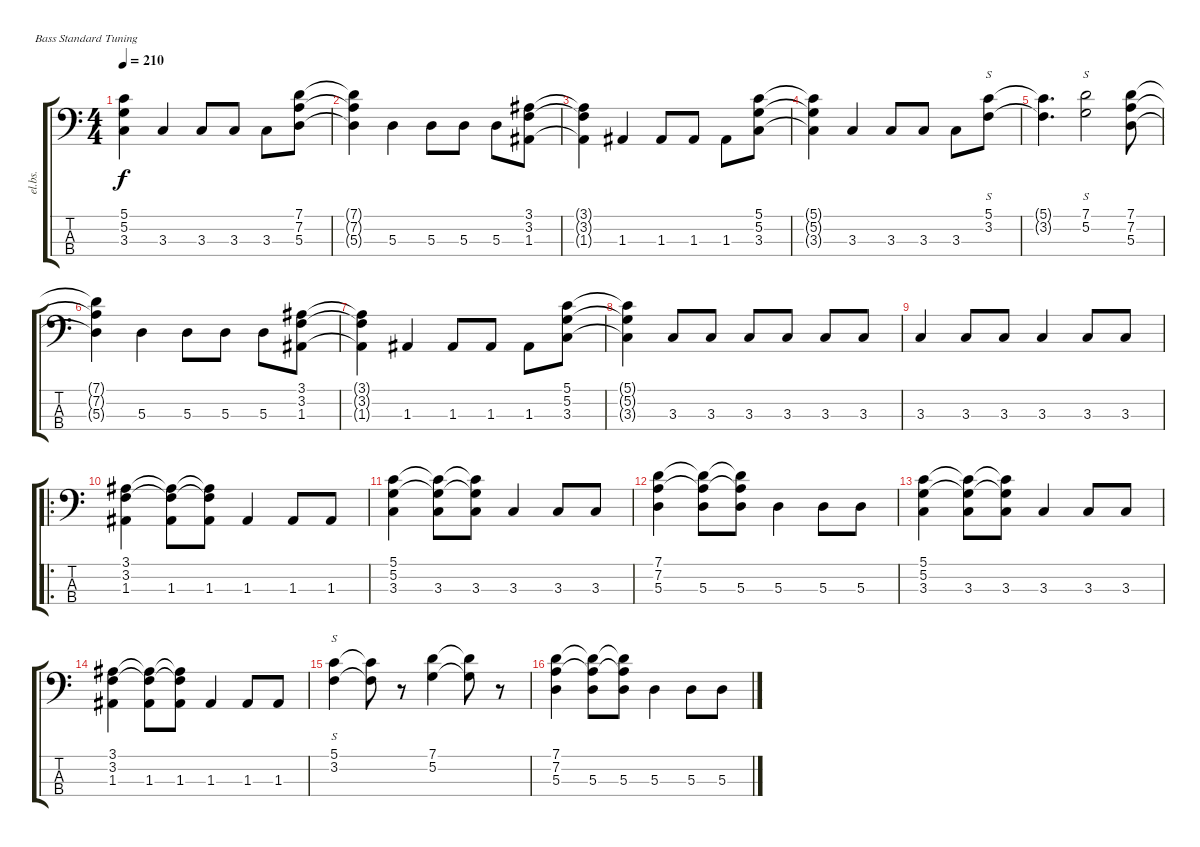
\defaultSystemsLayout 4
\bracketExtendMode groupsimilarinstruments
\otherSystemsTrackNameOrientation horizontal
\track ("Steve Harris" "el.bs.") {instrument electricbasspick}
\staff {score tabs}
\tuning (G2 D2 A1 E1)
\ts (4 4)
\tempo 210
\clef f4
\ks c
(5.1{t} 5.2{t} 3.3{t}).4{dy f} 3.3.4 3.3.8 3.3.8 3.3.8 (7.1 7.2 5.3).8 |
(7.1{t} 7.2{t} 5.3{t}).4 5.3.4 5.3.8 5.3.8 5.3.8 (3.1{acc #} 3.2 1.3{acc #}).8 |
(3.1{t acc #} 3.2{t} 1.3{t acc #}).4 1.3{acc #}.4 1.3{acc #}.8 1.3{acc #}.8 1.3{acc #}.8 (5.1 5.2 3.3).8 |
(5.1{t} 5.2{t} 3.3{t}).4{instrument slapbass1} 3.3.4 3.3.8 3.3.8 3.3.8 (5.1 3.2).8{s} |
(5.1{t} 3.2{t}).4{d instrument electricbasspick} (7.1 5.2).2{s} (7.1 7.2 5.3).8 |
(7.1{t} 7.2{t} 5.3{t}).4 5.3.4 5.3.8 5.3.8 5.3.8 (3.1{acc #} 3.2 1.3{acc #}).8 |
(3.1{t acc #} 3.2{t} 1.3{t acc #}).4 1.3{acc #}.4 1.3{acc #}.8 1.3{acc #}.8 1.3{acc #}.8 (5.1 5.2 3.3).8 |
(5.1{t} 5.2{t} 3.3{t}).4 3.3.8 3.3.8 3.3.8 3.3.8 3.3.8 3.3.8 |
3.3.4 3.3.8 3.3.8 3.3.4 3.3.8 3.3.8 |
\ro
(3.1{acc #} 3.2 1.3{acc #}).4 (1.3{acc #} 3.1{t acc #} 3.2{t}).8 (3.1{t acc #} 3.2{t} 1.3{acc #}).8 1.3{acc #}.4 1.3{acc #}.8 1.3{acc #}.8 |
(5.1 5.2 3.3).4 (3.3 5.1{t} 5.2{t}).8 (5.1{t} 5.2{t} 3.3).8 3.3.4 3.3.8 3.3.8 |
(7.1 7.2 5.3).4 (5.3 7.1{t} 7.2{t}).8 (7.1{t} 7.2{t} 5.3).8 5.3.4 5.3.8 5.3.8 |
(5.1 5.2 3.3).4 (3.3 5.1{t} 5.2{t}).8 (5.1{t} 5.2{t} 3.3).8 3.3.4 3.3.8 3.3.8 |
(3.1{acc #} 3.2 1.3{acc #}).4 (1.3{acc #} 3.1{t acc #} 3.2{t}).8 (3.1{t acc #} 3.2{t} 1.3{acc #}).8 1.3{acc #}.4 1.3{acc #}.8 1.3{acc #}.8 |
(5.1 3.2).4{s instrument slapbass1 instrument electricbasspick instrument slapbass1 instrument electricbasspick} (5.1{t} 3.2{t}).8 r.8 (7.1 5.2).4 (7.1{t} 5.2{t}).8 r.8 |
(7.1 7.2 5.3).4 (5.3 7.1{t} 7.2{t}).8 (7.1{t} 7.2{t} 5.3).8 5.3.4 5.3.8 5.3.8
